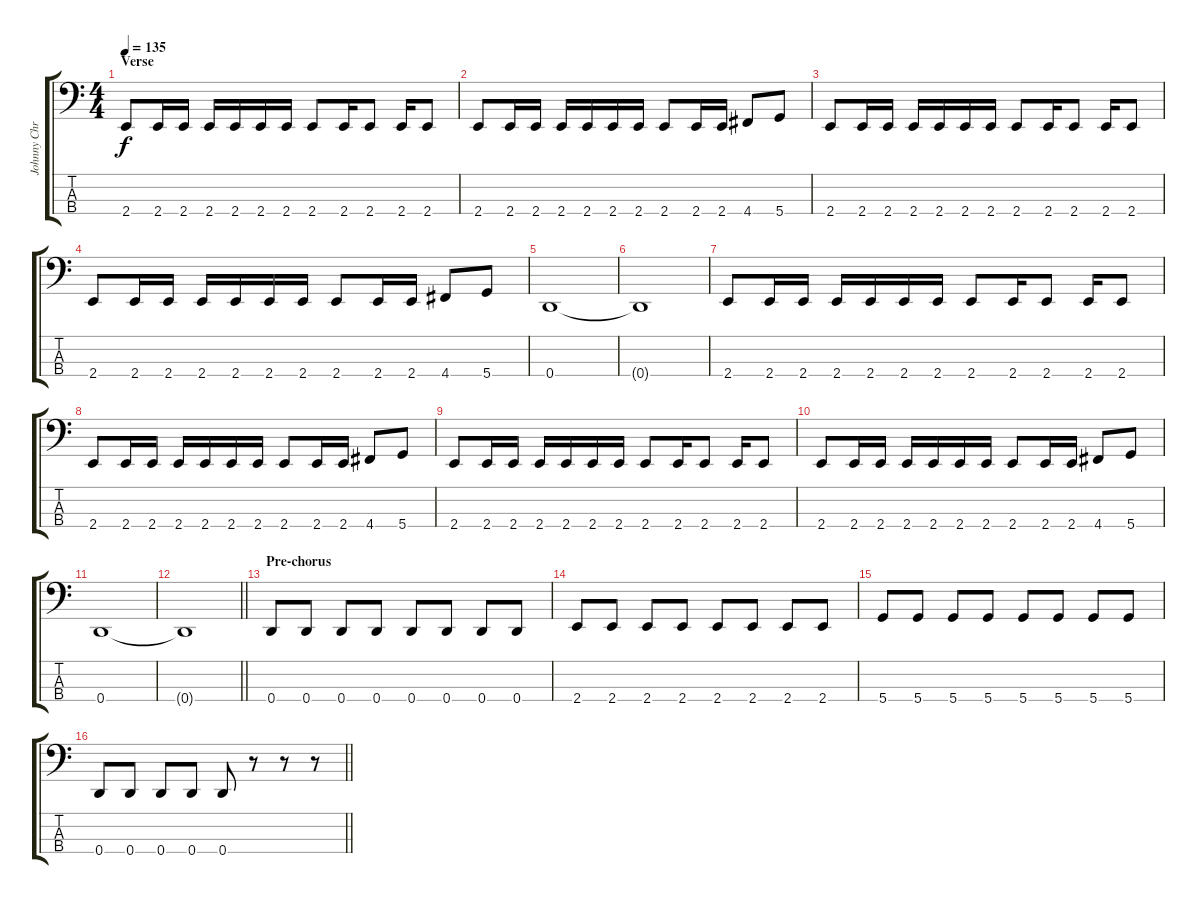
\track ("Johnny Christ" "Johnny Chr") {instrument electricbassfinger}
\staff {score tabs}
\tuning (G2 D2 A1 D1) {hide}
\ts (4 4)
\section ("" "Verse")
\tempo 135
\clef f4
\ks c
2.4.8{dy f} 2.4.16 2.4.16 2.4.16 2.4.16 2.4.16 2.4.16 2.4.8 2.4.16 2.4.8 2.4.16 2.4.8 |
2.4.8 2.4.16 2.4.16 2.4.16 2.4.16 2.4.16 2.4.16 2.4.8 2.4.16 2.4.16 4.4.8 5.4.8 |
2.4.8 2.4.16 2.4.16 2.4.16 2.4.16 2.4.16 2.4.16 2.4.8 2.4.16 2.4.8 2.4.16 2.4.8 |
2.4.8 2.4.16 2.4.16 2.4.16 2.4.16 2.4.16 2.4.16 2.4.8 2.4.16 2.4.16 4.4.8 5.4.8 |
0.4.1 |
0.4{t}.1 |
2.4.8 2.4.16 2.4.16 2.4.16 2.4.16 2.4.16 2.4.16 2.4.8 2.4.16 2.4.8 2.4.16 2.4.8 |
2.4.8 2.4.16 2.4.16 2.4.16 2.4.16 2.4.16 2.4.16 2.4.8 2.4.16 2.4.16 4.4.8 5.4.8 |
2.4.8 2.4.16 2.4.16 2.4.16 2.4.16 2.4.16 2.4.16 2.4.8 2.4.16 2.4.8 2.4.16 2.4.8 |
2.4.8 2.4.16 2.4.16 2.4.16 2.4.16 2.4.16 2.4.16 2.4.8 2.4.16 2.4.16 4.4.8 5.4.8 |
0.4.1 |
\barLineRight lightlight
0.4{t}.1 |
\section ("" "Pre-chorus")
0.4.8 0.4.8 0.4.8 0.4.8 0.4.8 0.4.8 0.4.8 0.4.8 |
2.4.8 2.4.8 2.4.8 2.4.8 2.4.8 2.4.8 2.4.8 2.4.8 |
5.4.8 5.4.8 5.4.8 5.4.8 5.4.8 5.4.8 5.4.8 5.4.8 |
\barLineRight lightlight
0.4.8 0.4.8 0.4.8 0.4.8 0.4.8 r.8 r.8 r.8
